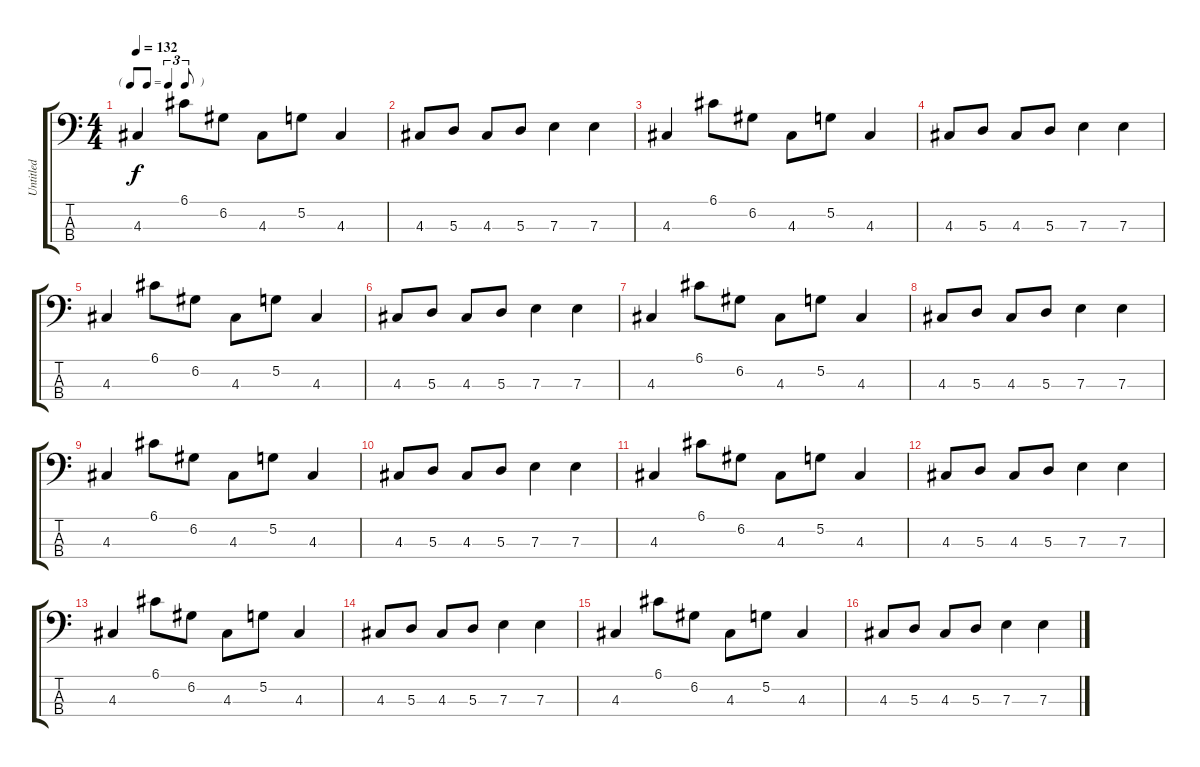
\track ("Untitled" "Untitled") {instrument slapbass2}
\staff {score tabs}
\tuning (G2 D2 A1 E1) {hide}
\ts (4 4)
\tf triplet8th
\tempo 132
\clef f4
\ks c
4.3.4{dy f} 6.1.8 6.2.8 4.3.8 5.2.8 4.3.4 |
4.3.8 5.3.8 4.3.8 5.3.8 7.3.4 7.3.4 |
4.3.4 6.1.8 6.2.8 4.3.8 5.2.8 4.3.4 |
4.3.8 5.3.8 4.3.8 5.3.8 7.3.4 7.3.4 |
4.3.4 6.1.8 6.2.8 4.3.8 5.2.8 4.3.4 |
4.3.8 5.3.8 4.3.8 5.3.8 7.3.4 7.3.4 |
4.3.4 6.1.8 6.2.8 4.3.8 5.2.8 4.3.4 |
4.3.8 5.3.8 4.3.8 5.3.8 7.3.4 7.3.4 |
4.3.4 6.1.8 6.2.8 4.3.8 5.2.8 4.3.4 |
4.3.8 5.3.8 4.3.8 5.3.8 7.3.4 7.3.4 |
4.3.4 6.1.8 6.2.8 4.3.8 5.2.8 4.3.4 |
4.3.8 5.3.8 4.3.8 5.3.8 7.3.4 7.3.4 |
4.3.4 6.1.8 6.2.8 4.3.8 5.2.8 4.3.4 |
4.3.8 5.3.8 4.3.8 5.3.8 7.3.4 7.3.4 |
4.3.4 6.1.8 6.2.8 4.3.8 5.2.8 4.3.4 |
4.3.8 5.3.8 4.3.8 5.3.8 7.3.4 7.3.4
